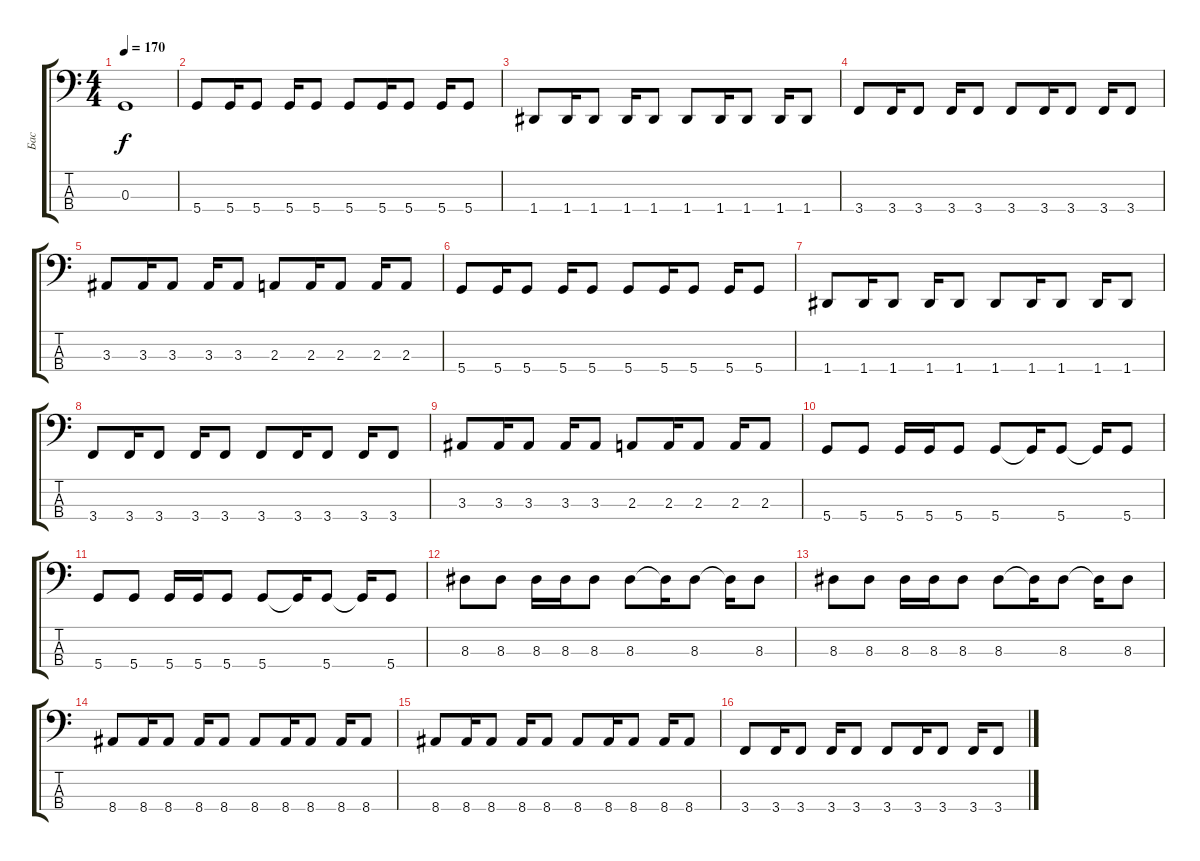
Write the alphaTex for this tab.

\track ("Бас" "Бас") {instrument electricbassfinger}
\staff {score tabs}
\tuning (F2 C2 G1 D1) {hide}
\ts (4 4)
\tempo 170
\clef f4
\ks c
0.3.1{dy f} |
5.4.8 5.4.16 5.4.8 5.4.16 5.4.8 5.4.8 5.4.16 5.4.8 5.4.16 5.4.8 |
1.4.8 1.4.16 1.4.8 1.4.16 1.4.8 1.4.8 1.4.16 1.4.8 1.4.16 1.4.8 |
3.4.8 3.4.16 3.4.8 3.4.16 3.4.8 3.4.8 3.4.16 3.4.8 3.4.16 3.4.8 |
3.3.8 3.3.16 3.3.8 3.3.16 3.3.8 2.3.8 2.3.16 2.3.8 2.3.16 2.3.8 |
5.4.8 5.4.16 5.4.8 5.4.16 5.4.8 5.4.8 5.4.16 5.4.8 5.4.16 5.4.8 |
1.4.8 1.4.16 1.4.8 1.4.16 1.4.8 1.4.8 1.4.16 1.4.8 1.4.16 1.4.8 |
3.4.8 3.4.16 3.4.8 3.4.16 3.4.8 3.4.8 3.4.16 3.4.8 3.4.16 3.4.8 |
3.3.8 3.3.16 3.3.8 3.3.16 3.3.8 2.3.8 2.3.16 2.3.8 2.3.16 2.3.8 |
5.4.8 5.4.8 5.4.16 5.4.16 5.4.8 5.4.8 5.4{t}.16 5.4.8 5.4{t}.16 5.4.8 |
5.4.8 5.4.8 5.4.16 5.4.16 5.4.8 5.4.8 5.4{t}.16 5.4.8 5.4{t}.16 5.4.8 |
8.3.8 8.3.8 8.3.16 8.3.16 8.3.8 8.3.8 8.3{t}.16 8.3.8 8.3{t}.16 8.3.8 |
8.3.8 8.3.8 8.3.16 8.3.16 8.3.8 8.3.8 8.3{t}.16 8.3.8 8.3{t}.16 8.3.8 |
8.4.8 8.4.16 8.4.8 8.4.16 8.4.8 8.4.8 8.4.16 8.4.8 8.4.16 8.4.8 |
8.4.8 8.4.16 8.4.8 8.4.16 8.4.8 8.4.8 8.4.16 8.4.8 8.4.16 8.4.8 |
3.4.8 3.4.16 3.4.8 3.4.16 3.4.8 3.4.8 3.4.16 3.4.8 3.4.16 3.4.8
